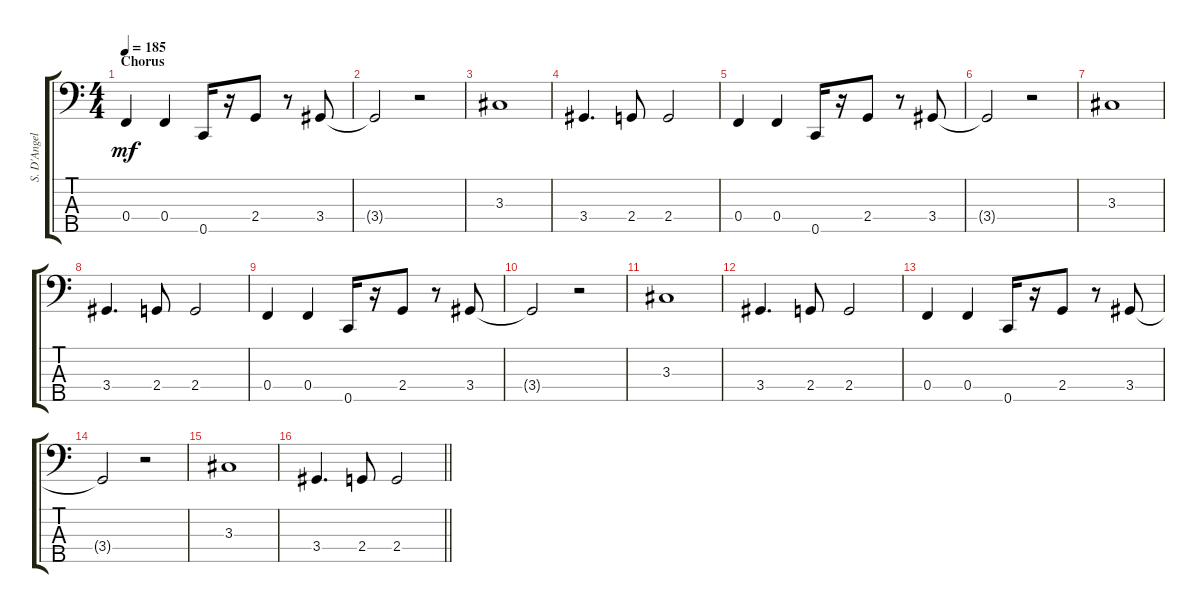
\track ("S. D'Angelo" "S. D'Angel") {instrument electricbasspick}
\staff {score tabs}
\tuning (Ab2 Eb2 Bb1 F1 C1) {hide}
\ts (4 4)
\section ("" "Chorus")
\tempo 185
\clef f4
\ks c
0.4.4{dy mf} 0.4.4 0.5.16 r.16 2.4.8 r.8 3.4.8 |
3.4{t}.2 r.2 |
3.3.1 |
3.4.4{d} 2.4.8 2.4.2 |
0.4.4 0.4.4 0.5.16 r.16 2.4.8 r.8 3.4.8 |
3.4{t}.2 r.2 |
3.3.1 |
3.4.4{d} 2.4.8 2.4.2 |
0.4.4 0.4.4 0.5.16 r.16 2.4.8 r.8 3.4.8 |
3.4{t}.2 r.2 |
3.3.1 |
3.4.4{d} 2.4.8 2.4.2 |
0.4.4 0.4.4 0.5.16 r.16 2.4.8 r.8 3.4.8 |
3.4{t}.2 r.2 |
3.3.1 |
\barLineRight lightlight
3.4.4{d} 2.4.8 2.4.2
